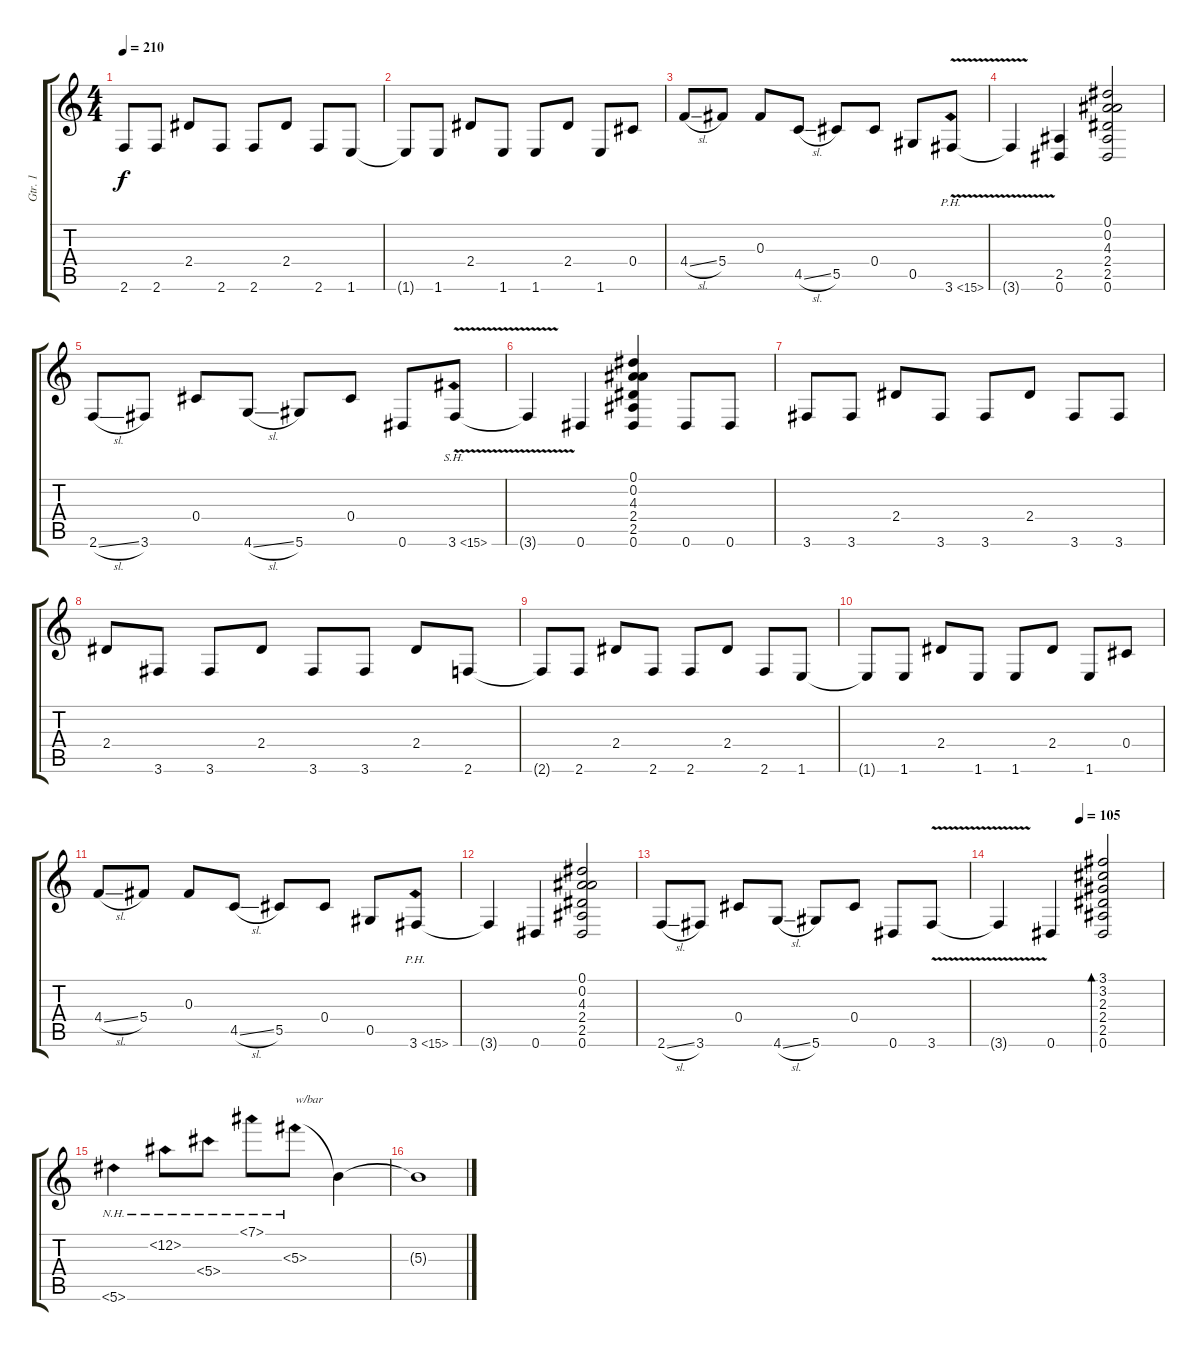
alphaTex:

\track ("Gtr. 1" "Gtr. 1") {instrument distortionguitar}
\staff {score tabs}
\tuning (Eb4 Bb3 Gb3 Db3 Ab2 Eb2) {hide}
\ts (4 4)
\tempo 210
\clef g2
\ks c
2.6{t}.8{dy f} 2.6.8 2.4.8 2.6.8 2.6.8 2.4.8 2.6.8 1.6.8 |
1.6{t}.8 1.6.8 2.4.8 1.6.8 1.6.8 2.4.8 1.6.8 0.4.8 |
4.4{sl}.8 5.4.8 0.3.8 4.5{sl}.8 5.5.8 0.4.8 0.5.8 3.6{ph 12 v}.8 |
3.6{t}.4 (2.5 0.6).4 (0.1 0.2 4.3 2.4 2.5 0.6).2 |
2.6{sl}.8 3.6.8 0.4.8 4.6{sl}.8 5.6.8 0.4.8 0.6.8 3.6{sh 12 v}.8 |
3.6{t}.4 0.6.4 (0.1 0.2 4.3 2.4 2.5 0.6).4 0.6.8 0.6.8 |
3.6.8 3.6.8 2.4.8 3.6.8 3.6.8 2.4.8 3.6.8 3.6.8 |
2.4.8 3.6.8 3.6.8 2.4.8 3.6.8 3.6.8 2.4.8 2.6.8 |
2.6{t}.8 2.6.8 2.4.8 2.6.8 2.6.8 2.4.8 2.6.8 1.6.8 |
1.6{t}.8 1.6.8 2.4.8 1.6.8 1.6.8 2.4.8 1.6.8 0.4.8 |
4.4{sl}.8 5.4.8 0.3.8 4.5{sl}.8 5.5.8 0.4.8 0.5.8 3.6{ph 12}.8 |
3.6{t}.4 0.6.4 (0.1 0.2 4.3 2.4 2.5 0.6).2 |
2.6{sl}.8 3.6.8 0.4.8 4.6{sl}.8 5.6.8 0.4.8 0.6.8 3.6{v}.8 |
\tempo (105 0.5)
3.6{t}.4 0.6.4 (3.1 3.2 2.3 2.4 2.5 0.6).2{bd 240} |
5.6{nh}.4 12.2{nh}.8 5.4{nh}.8 7.1{nh}.8 5.3{nh}.8{txt "w/bar"} 5.3{t}.4 |
5.3{t}.1
